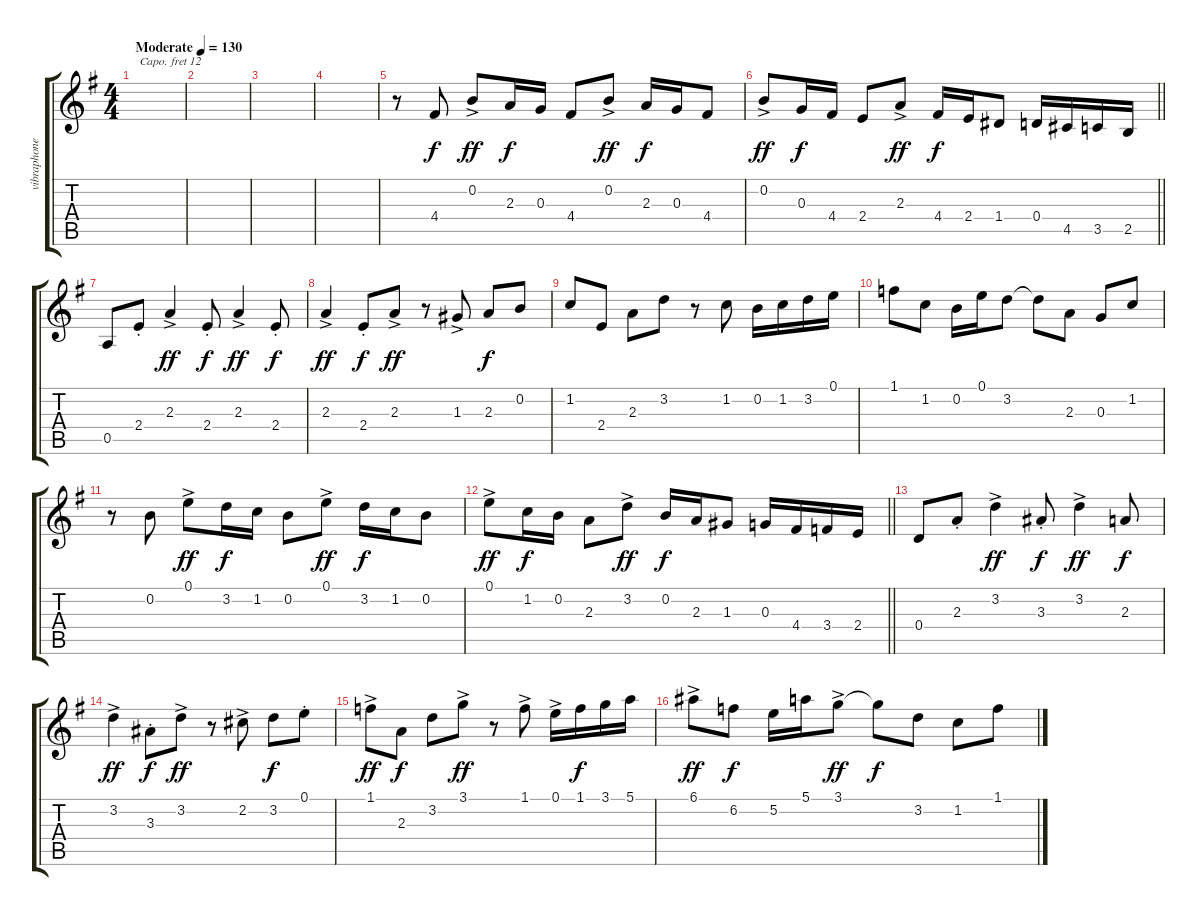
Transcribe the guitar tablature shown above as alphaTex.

\track ("vibraphone" "vibraphone") {instrument vibraphone}
\staff {score tabs}
\capo 12
\tuning (E4 B3 G3 D3 A2 E2) {hide}
\ts (4 4)
\tempo (130 "Moderate")
\clef g2
\ks g
|
|
|
|
r.8 4.4.8 0.2{ac}.8{dy ff} 2.3.16{dy f} 0.3.16 4.4.8 0.2{ac}.8{dy ff} 2.3.16{dy f} 0.3.16 4.4.8 |
\barLineRight lightlight
0.2{ac}.8{dy ff} 0.3.16{dy f} 4.4.16 2.4.8 2.3{ac}.8{dy ff} 4.4.16{dy f} 2.4.16 1.4.8 0.4.16 4.5.16 3.5.16 2.5.16 |
0.5.8 2.4{st}.8 2.3{ac}.4{dy ff} 2.4{st}.8{dy f} 2.3{ac}.4{dy ff} 2.4{st}.8{dy f} |
2.3{ac}.4{dy ff} 2.4{st}.8{dy f} 2.3{ac}.8{dy ff} r.8 1.3{ac}.8 2.3.8{dy f} 0.2.8 |
1.2.8 2.4.8 2.3.8 3.2.8 r.8 1.2.8 0.2.16 1.2.16 3.2.16 0.1.16 |
1.1.8 1.2.8 0.2.16 0.1.16 3.2.8 3.2{t}.8 2.3.8 0.3.8 1.2.8 |
r.8 0.2.8 0.1{ac}.8{dy ff} 3.2.16{dy f} 1.2.16 0.2.8 0.1{ac}.8{dy ff} 3.2.16{dy f} 1.2.16 0.2.8 |
\barLineRight lightlight
0.1{ac}.8{dy ff} 1.2.16{dy f} 0.2.16 2.3.8 3.2{ac}.8{dy ff} 0.2.16{dy f} 2.3.16 1.3.8 0.3.16 4.4.16 3.4.16 2.4.16 |
0.4.8 2.3{st}.8 3.2{ac}.4{dy ff} 3.3{st}.8{dy f} 3.2{ac}.4{dy ff} 2.3.8{dy f} |
3.2{ac}.4{dy ff} 3.3{st}.8{dy f} 3.2{ac}.8{dy ff} r.8 2.2{ac}.8 3.2.8{dy f} 0.1{st}.8 |
1.1{ac}.8{dy ff} 2.3.8{dy f} 3.2.8 3.1{ac}.8{dy ff} r.8 1.1{ac}.8 0.1{ac}.16 1.1.16{dy f} 3.1.16 5.1.16 |
6.1{ac}.8{dy ff} 6.2.8{dy f} 5.2.16 5.1.16 3.1{ac}.8{dy ff} 3.1{t}.8{dy f} 3.2.8 1.2.8 1.1.8
